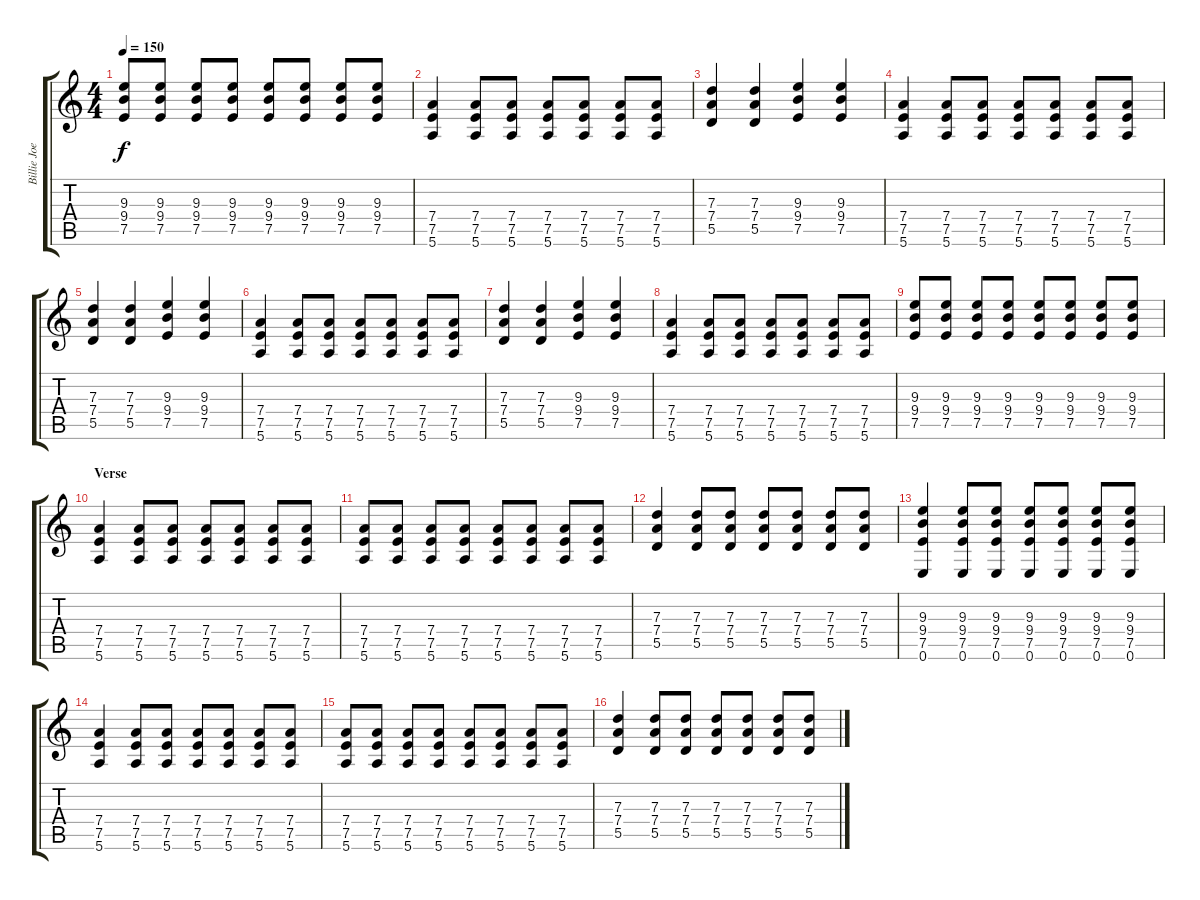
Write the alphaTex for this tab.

\track ("Billie Joe" "Billie Joe") {instrument distortionguitar}
\staff {score tabs}
\tuning (E4 B3 G3 D3 A2 E2) {hide}
\ts (4 4)
\tempo 150
\clef g2
\ks c
(9.3 9.4 7.5).8{dy f} (9.3 9.4 7.5).8 (9.3 9.4 7.5).8 (9.3 9.4 7.5).8 (9.3 9.4 7.5).8 (9.3 9.4 7.5).8 (9.3 9.4 7.5).8 (9.3 9.4 7.5).8 |
(7.4 7.5 5.6).4 (7.4 7.5 5.6).8 (7.4 7.5 5.6).8 (7.4 7.5 5.6).8 (7.4 7.5 5.6).8 (7.4 7.5 5.6).8 (7.4 7.5 5.6).8 |
(7.3 7.4 5.5).4 (7.3 7.4 5.5).4 (9.3 9.4 7.5).4 (9.3 9.4 7.5).4 |
(7.4 7.5 5.6).4 (7.4 7.5 5.6).8 (7.4 7.5 5.6).8 (7.4 7.5 5.6).8 (7.4 7.5 5.6).8 (7.4 7.5 5.6).8 (7.4 7.5 5.6).8 |
(7.3 7.4 5.5).4 (7.3 7.4 5.5).4 (9.3 9.4 7.5).4 (9.3 9.4 7.5).4 |
(7.4 7.5 5.6).4 (7.4 7.5 5.6).8 (7.4 7.5 5.6).8 (7.4 7.5 5.6).8 (7.4 7.5 5.6).8 (7.4 7.5 5.6).8 (7.4 7.5 5.6).8 |
(7.3 7.4 5.5).4 (7.3 7.4 5.5).4 (9.3 9.4 7.5).4 (9.3 9.4 7.5).4 |
(7.4 7.5 5.6).4 (7.4 7.5 5.6).8 (7.4 7.5 5.6).8 (7.4 7.5 5.6).8 (7.4 7.5 5.6).8 (7.4 7.5 5.6).8 (7.4 7.5 5.6).8 |
(9.3 9.4 7.5).8 (9.3 9.4 7.5).8 (9.3 9.4 7.5).8 (9.3 9.4 7.5).8 (9.3 9.4 7.5).8 (9.3 9.4 7.5).8 (9.3 9.4 7.5).8 (9.3 9.4 7.5).8 |
\section ("" "Verse")
(7.4 7.5 5.6).4 (7.4 7.5 5.6).8 (7.4 7.5 5.6).8 (7.4 7.5 5.6).8 (7.4 7.5 5.6).8 (7.4 7.5 5.6).8 (7.4 7.5 5.6).8 |
(7.4 7.5 5.6).8 (7.4 7.5 5.6).8 (7.4 7.5 5.6).8 (7.4 7.5 5.6).8 (7.4 7.5 5.6).8 (7.4 7.5 5.6).8 (7.4 7.5 5.6).8 (7.4 7.5 5.6).8 |
(7.3 7.4 5.5).4 (7.3 7.4 5.5).8 (7.3 7.4 5.5).8 (7.3 7.4 5.5).8 (7.3 7.4 5.5).8 (7.3 7.4 5.5).8 (7.3 7.4 5.5).8 |
(9.3 9.4 7.5 0.6).4 (9.3 9.4 7.5 0.6).8 (9.3 9.4 7.5 0.6).8 (9.3 9.4 7.5 0.6).8 (9.3 9.4 7.5 0.6).8 (9.3 9.4 7.5 0.6).8 (9.3 9.4 7.5 0.6).8 |
(7.4 7.5 5.6).4 (7.4 7.5 5.6).8 (7.4 7.5 5.6).8 (7.4 7.5 5.6).8 (7.4 7.5 5.6).8 (7.4 7.5 5.6).8 (7.4 7.5 5.6).8 |
(7.4 7.5 5.6).8 (7.4 7.5 5.6).8 (7.4 7.5 5.6).8 (7.4 7.5 5.6).8 (7.4 7.5 5.6).8 (7.4 7.5 5.6).8 (7.4 7.5 5.6).8 (7.4 7.5 5.6).8 |
(7.3 7.4 5.5).4 (7.3 7.4 5.5).8 (7.3 7.4 5.5).8 (7.3 7.4 5.5).8 (7.3 7.4 5.5).8 (7.3 7.4 5.5).8 (7.3 7.4 5.5).8
